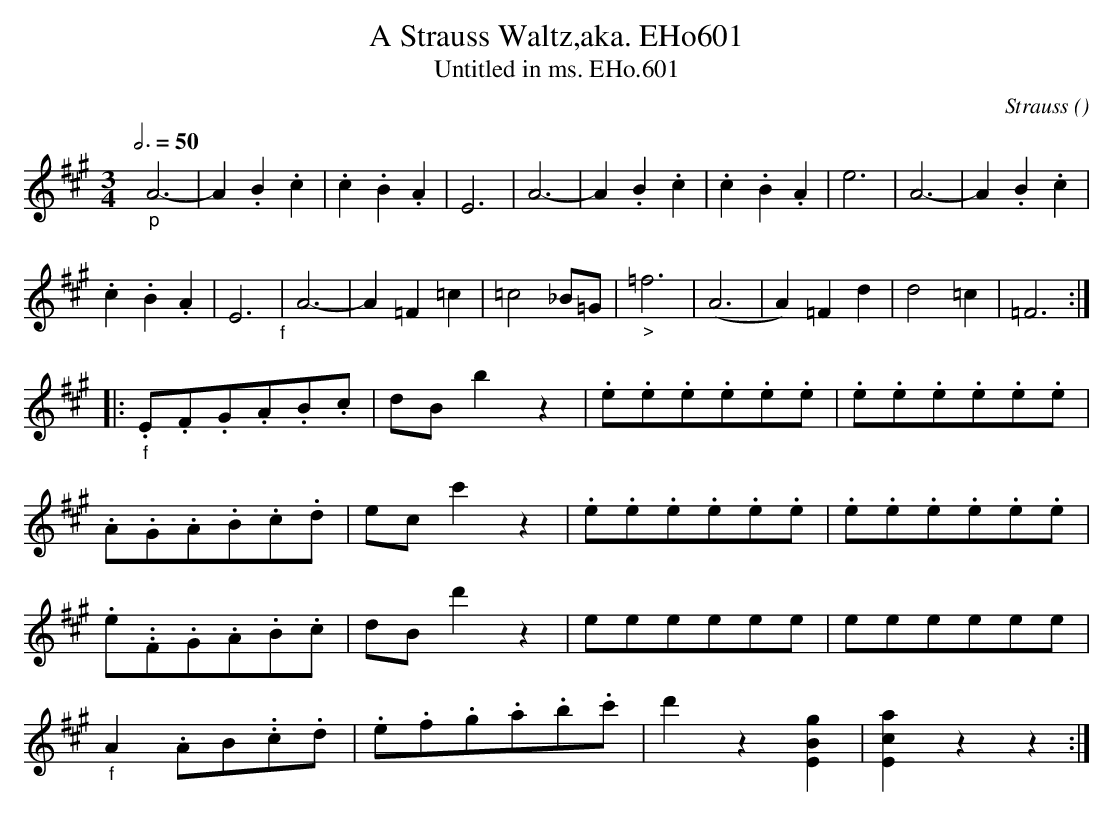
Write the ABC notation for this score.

X:1
T:Strauss Waltz,aka. EHo601, A
T:Untitled in ms. EHo.601
M:3/4
L:1/8
Q:3/4=50
C:Strauss
O:
K:A
y"_p"A6- | A2.B2.c2 | .c2.B2.A2 | E6 | A6- |\
A2.B2.c2 | .c2.B2.A2 | e6 | A6- | A2.B2.c2 |
.c2.B2.A2 | E6"_f" | A6- | A2=F2=c2 | =c4_B=G |\
"_>"=f6 | (A6 | A2)=F2d2 | d4=c2 | =F6 :|
|:"_f".E.F.G.A.B.c | dBb2z2 | .e.e.e.e.e.e | .e.e.e.e.e.e |
.A.G.A.B.c.d | ec c'2z2 | .e.e.e.e.e.e | .e.e.e.e.e.e |
.e..F.G.A.B.c | dB d'2z2 | eeeeee | eeeeee |
"_f"A2.AB..c.d | .e.f.g.a.b.c' | d'2z2[E2B2g2] | [E2c2a2]z2z2 :|
